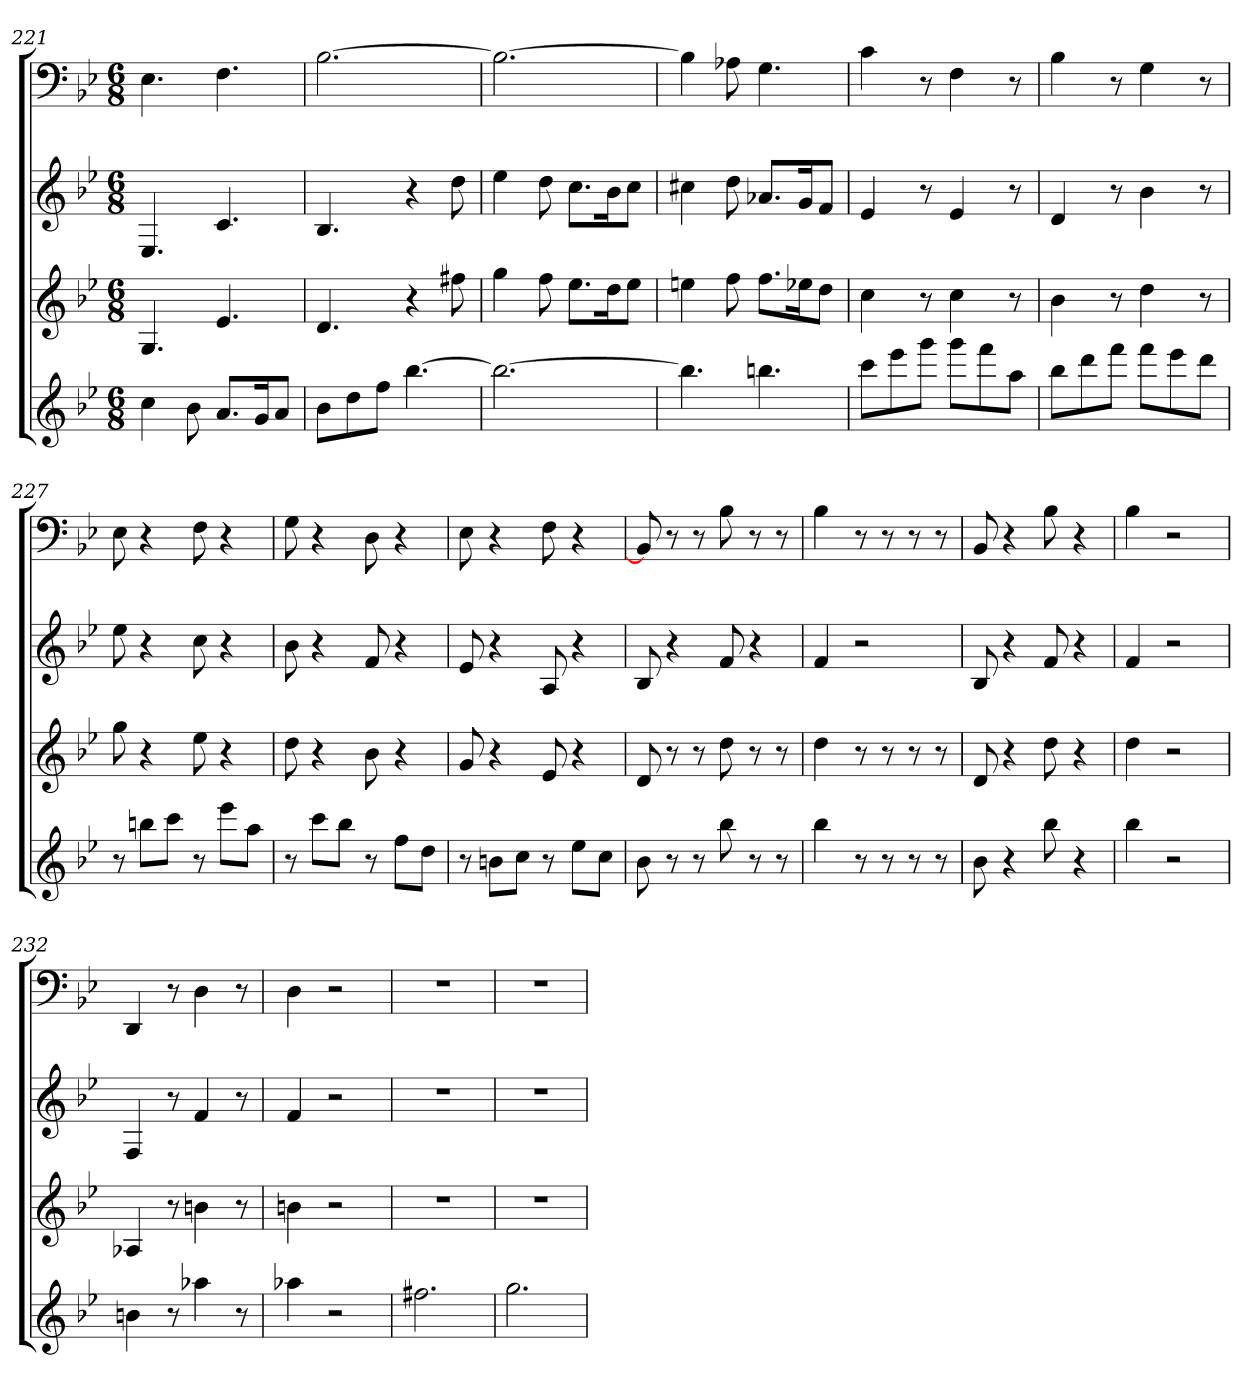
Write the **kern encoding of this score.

**kern	**kern	**kern	**kern
*part4	*part3	*part2	*part1
*staff4	*staff3	*staff2	*staff1
*k[b-e-]	*k[b-e-]	*k[b-e-]	*k[b-e-]
*B-:	*B-:	*B-:	*B-:
*M6/8	*M6/8	*M6/8	*M6/8
=221	=221	=221	=221
4cc	4.G	4.E-	4.E-
8b-	.	.	.
8.aL	4.e-	4.c	4.F
16gK	.	.	.
8aJ	.	.	.
=222	=222	=222	=222
8b-L	4.d	4.B-	[2.B-
8dd	.	.	.
8ffJ	.	.	.
[4.bb-	4r	4r	.
.	8ff#X	8dd	.
=223	=223	=223	=223
2.bb-_	4gg	4ee-	2.B-_
.	8ff	8dd	.
.	8.ee-L	8.ccL	.
.	16ddK	16b-K	.
.	8ee-J	8ccJ	.
=224	=224	=224	=224
4.bb-]	4een	4cc#X	4B-]
.	8ff	8dd	8A-X
4.bbn	8.ffL	8.a-XL	4.G
.	16ee-XK	16gK	.
.	8ddJ	8fJ	.
=225	=225	=225	=225
8cccL	4cc	4e-	4c
8eee-	.	.	.
8gggJ	8r	8r	8r
8gggL	4cc	4e-	4F
8fff	.	.	.
8aaJ	8r	8r	8r
=226	=226	=226	=226
8bb-L	4b-	4d	4B-
8ddd	.	.	.
8fffJ	8r	8r	8r
8fffL	4dd	4b-	4G
8eee-	.	.	.
8dddJ	8r	8r	8r
=227	=227	=227	=227
8r	8gg	8ee-	8E-
8bbnL	4r	4r	4r
8cccJ	.	.	.
8r	8ee-	8cc	8F
8eee-L	4r	4r	4r
8aaJ	.	.	.
=228	=228	=228	=228
8r	8dd	8b-	8G
8cccL	4r	4r	4r
8bb-J	.	.	.
8r	8b-	8f	8D
8ffL	4r	4r	4r
8ddJ	.	.	.
=229	=229	=229	=229
8r	8g	8e-	8E-
8bnL	4r	4r	4r
8ccJ	.	.	.
8r	8e-	8A	8F
8ee-L	4r	4r	4r
8ccJ	.	.	.
=230a	=230a	=230a	=230a
8b-	8d	8B-	8BB-]
8r	8r	4r	8r
8r	8r	.	8r
8bb-	8dd	8f	8B-
8r	8r	4r	8r
8r	8r	.	8r
=231a	=231a	=231a	=231a
4bb-	4dd	4f	4B-
8r	8r	2r	8r
8r	8r	.	8r
8r	8r	.	8r
8r	8r	.	8r
=230b	=230b	=230b	=230b
8b-	8d	8B-	8BB-
4r	4r	4r	4r
8bb-	8dd	8f	8B-
4r	4r	4r	4r
=231b	=231b	=231b	=231b
4bb-	4dd	4f	4B-
2r	2r	2r	2r
=232	=232	=232	=232
4bn	4A-X	4F	4DD
8r	8r	8r	8r
4aa-X	4bn	4f	4D
8r	8r	8r	8r
=233	=233	=233	=233
4aa-X	4bn	4f	4D
2r	2r	2r	2r
=234	=234	=234	=234
2.ff#X	2.r	2.r	2.r
=235	=235	=235	=235
2.gg	2.r	2.r	2.r
=	=	=	=
*-	*-	*-	*-
